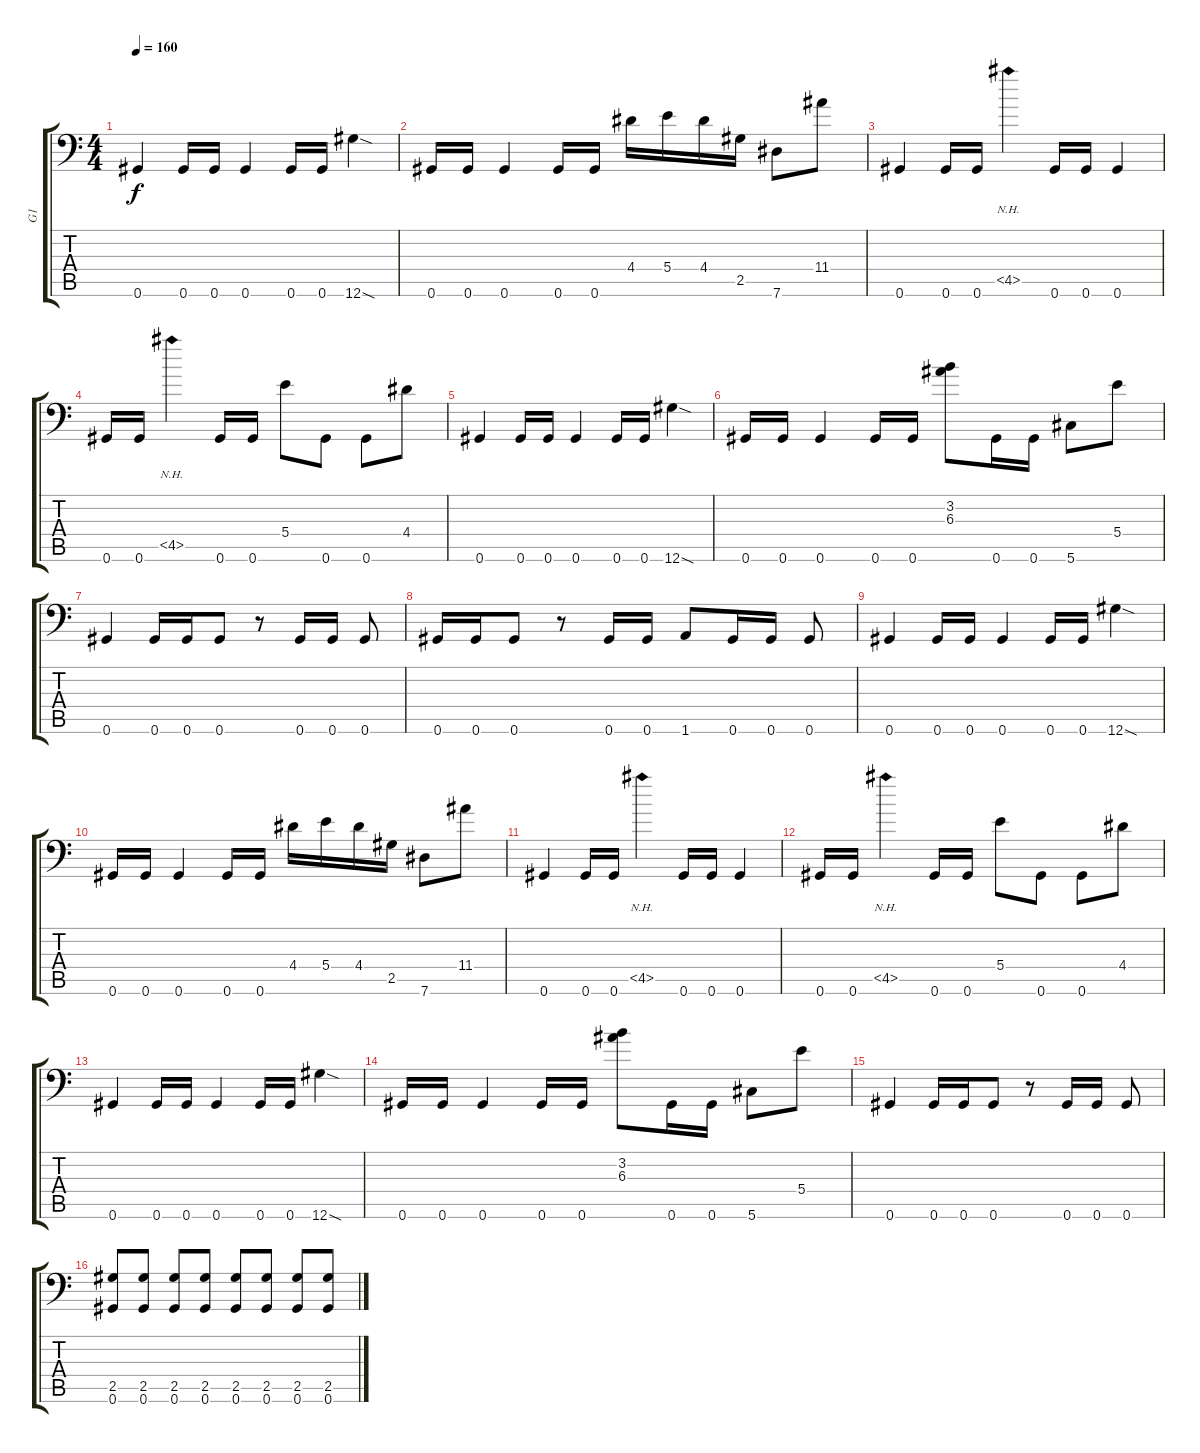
\track ("G1" "G1") {instrument distortionguitar}
\staff {score tabs}
\tuning (Db4 Ab3 E3 B2 Gb2 Ab1) {hide}
\ts (4 4)
\tempo 160
\clef f4
\ks c
0.6.4{dy f} 0.6.16 0.6.16 0.6.4 0.6.16 0.6.16 12.6{sod}.4 |
0.6.16 0.6.16 0.6.4 0.6.16 0.6.16 4.4.16 5.4.16 4.4.16 2.5.16 7.6.8 11.4.8 |
0.6.4 0.6.16 0.6.16 4.5{nh}.4 0.6.16 0.6.16 0.6.4 |
0.6.16 0.6.16 4.5{nh}.4 0.6.16 0.6.16 5.4.8 0.6.8 0.6.8 4.4.8 |
0.6.4 0.6.16 0.6.16 0.6.4 0.6.16 0.6.16 12.6{sod}.4 |
0.6.16 0.6.16 0.6.4 0.6.16 0.6.16 (3.2 6.3).8 0.6.16 0.6.16 5.6.8 5.4.8 |
0.6.4 0.6.16 0.6.16 0.6.8 r.8 0.6.16 0.6.16 0.6.8 |
0.6.16 0.6.16 0.6.8 r.8 0.6.16 0.6.16 1.6.8 0.6.16 0.6.16 0.6.8 |
0.6.4 0.6.16 0.6.16 0.6.4 0.6.16 0.6.16 12.6{sod}.4 |
0.6.16 0.6.16 0.6.4 0.6.16 0.6.16 4.4.16 5.4.16 4.4.16 2.5.16 7.6.8 11.4.8 |
0.6.4 0.6.16 0.6.16 4.5{nh}.4 0.6.16 0.6.16 0.6.4 |
0.6.16 0.6.16 4.5{nh}.4 0.6.16 0.6.16 5.4.8 0.6.8 0.6.8 4.4.8 |
0.6.4 0.6.16 0.6.16 0.6.4 0.6.16 0.6.16 12.6{sod}.4 |
0.6.16 0.6.16 0.6.4 0.6.16 0.6.16 (3.2 6.3).8 0.6.16 0.6.16 5.6.8 5.4.8 |
0.6.4 0.6.16 0.6.16 0.6.8 r.8 0.6.16 0.6.16 0.6.8 |
(2.5 0.6).8 (2.5 0.6).8 (2.5 0.6).8 (2.5 0.6).8 (2.5 0.6).8 (2.5 0.6).8 (2.5 0.6).8 (2.5 0.6).8
